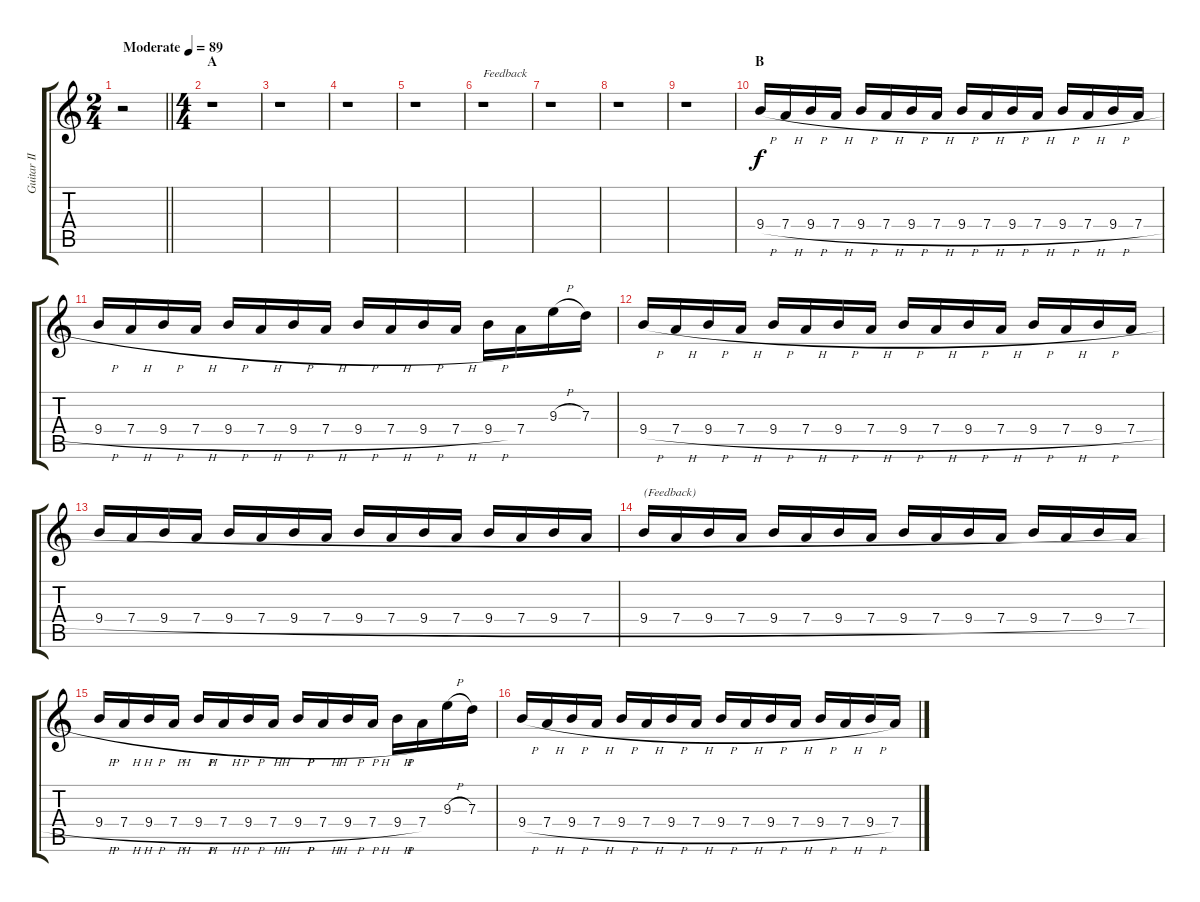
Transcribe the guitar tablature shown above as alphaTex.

\track ("Guitar II - Kita" "Guitar II ") {instrument overdrivenguitar}
\staff {score tabs}
\tuning (E4 B3 G3 D3 A2 E2) {hide}
\ts (2 4)
\tempo (89 "Moderate")
\clef g2
\barLineRight lightlight
\ks c
r.2{dy f instrument overdrivenguitar} |
\ts (4 4)
\section ("" "A")
r.1 |
r.1 |
r.1 |
r.1 |
r.1{txt "Feedback"} |
r.1 |
r.1 |
r.1 |
\section ("" "B")
9.4{h}.16 7.4{h}.16 9.4{h}.16 7.4{h}.16 9.4{h}.16 7.4{h}.16 9.4{h}.16 7.4{h}.16 9.4{h}.16 7.4{h}.16 9.4{h}.16 7.4{h}.16 9.4{h}.16 7.4{h}.16 9.4{h}.16 7.4{h}.16 |
9.4{h}.16 7.4{h}.16 9.4{h}.16 7.4{h}.16 9.4{h}.16 7.4{h}.16 9.4{h}.16 7.4{h}.16 9.4{h}.16 7.4{h}.16 9.4{h}.16 7.4{h}.16 9.4{h}.16 7.4.16 9.3{h}.16 7.3.16 |
9.4{h}.16 7.4{h}.16 9.4{h}.16 7.4{h}.16 9.4{h}.16 7.4{h}.16 9.4{h}.16 7.4{h}.16 9.4{h}.16 7.4{h}.16 9.4{h}.16 7.4{h}.16 9.4{h}.16 7.4{h}.16 9.4{h}.16 7.4{h}.16 |
9.4{h}.16 7.4{h}.16 9.4{h}.16 7.4{h}.16 9.4{h}.16 7.4{h}.16 9.4{h}.16 7.4{h}.16 9.4{h}.16 7.4{h}.16 9.4{h}.16 7.4{h}.16 9.4{h}.16 7.4{h}.16 9.4{h}.16 7.4{h}.16 |
9.4{h}.16{txt "(Feedback)"} 7.4{h}.16 9.4{h}.16 7.4{h}.16 9.4{h}.16 7.4{h}.16 9.4{h}.16 7.4{h}.16 9.4{h}.16 7.4{h}.16 9.4{h}.16 7.4{h}.16 9.4{h}.16 7.4{h}.16 9.4{h}.16 7.4{h}.16 |
9.4{h}.16 7.4{h}.16 9.4{h}.16 7.4{h}.16 9.4{h}.16 7.4{h}.16 9.4{h}.16 7.4{h}.16 9.4{h}.16 7.4{h}.16 9.4{h}.16 7.4{h}.16 9.4{h}.16 7.4.16 9.3{h}.16 7.3.16 |
9.4{h}.16 7.4{h}.16 9.4{h}.16 7.4{h}.16 9.4{h}.16 7.4{h}.16 9.4{h}.16 7.4{h}.16 9.4{h}.16 7.4{h}.16 9.4{h}.16 7.4{h}.16 9.4{h}.16 7.4{h}.16 9.4{h}.16 7.4{h}.16
